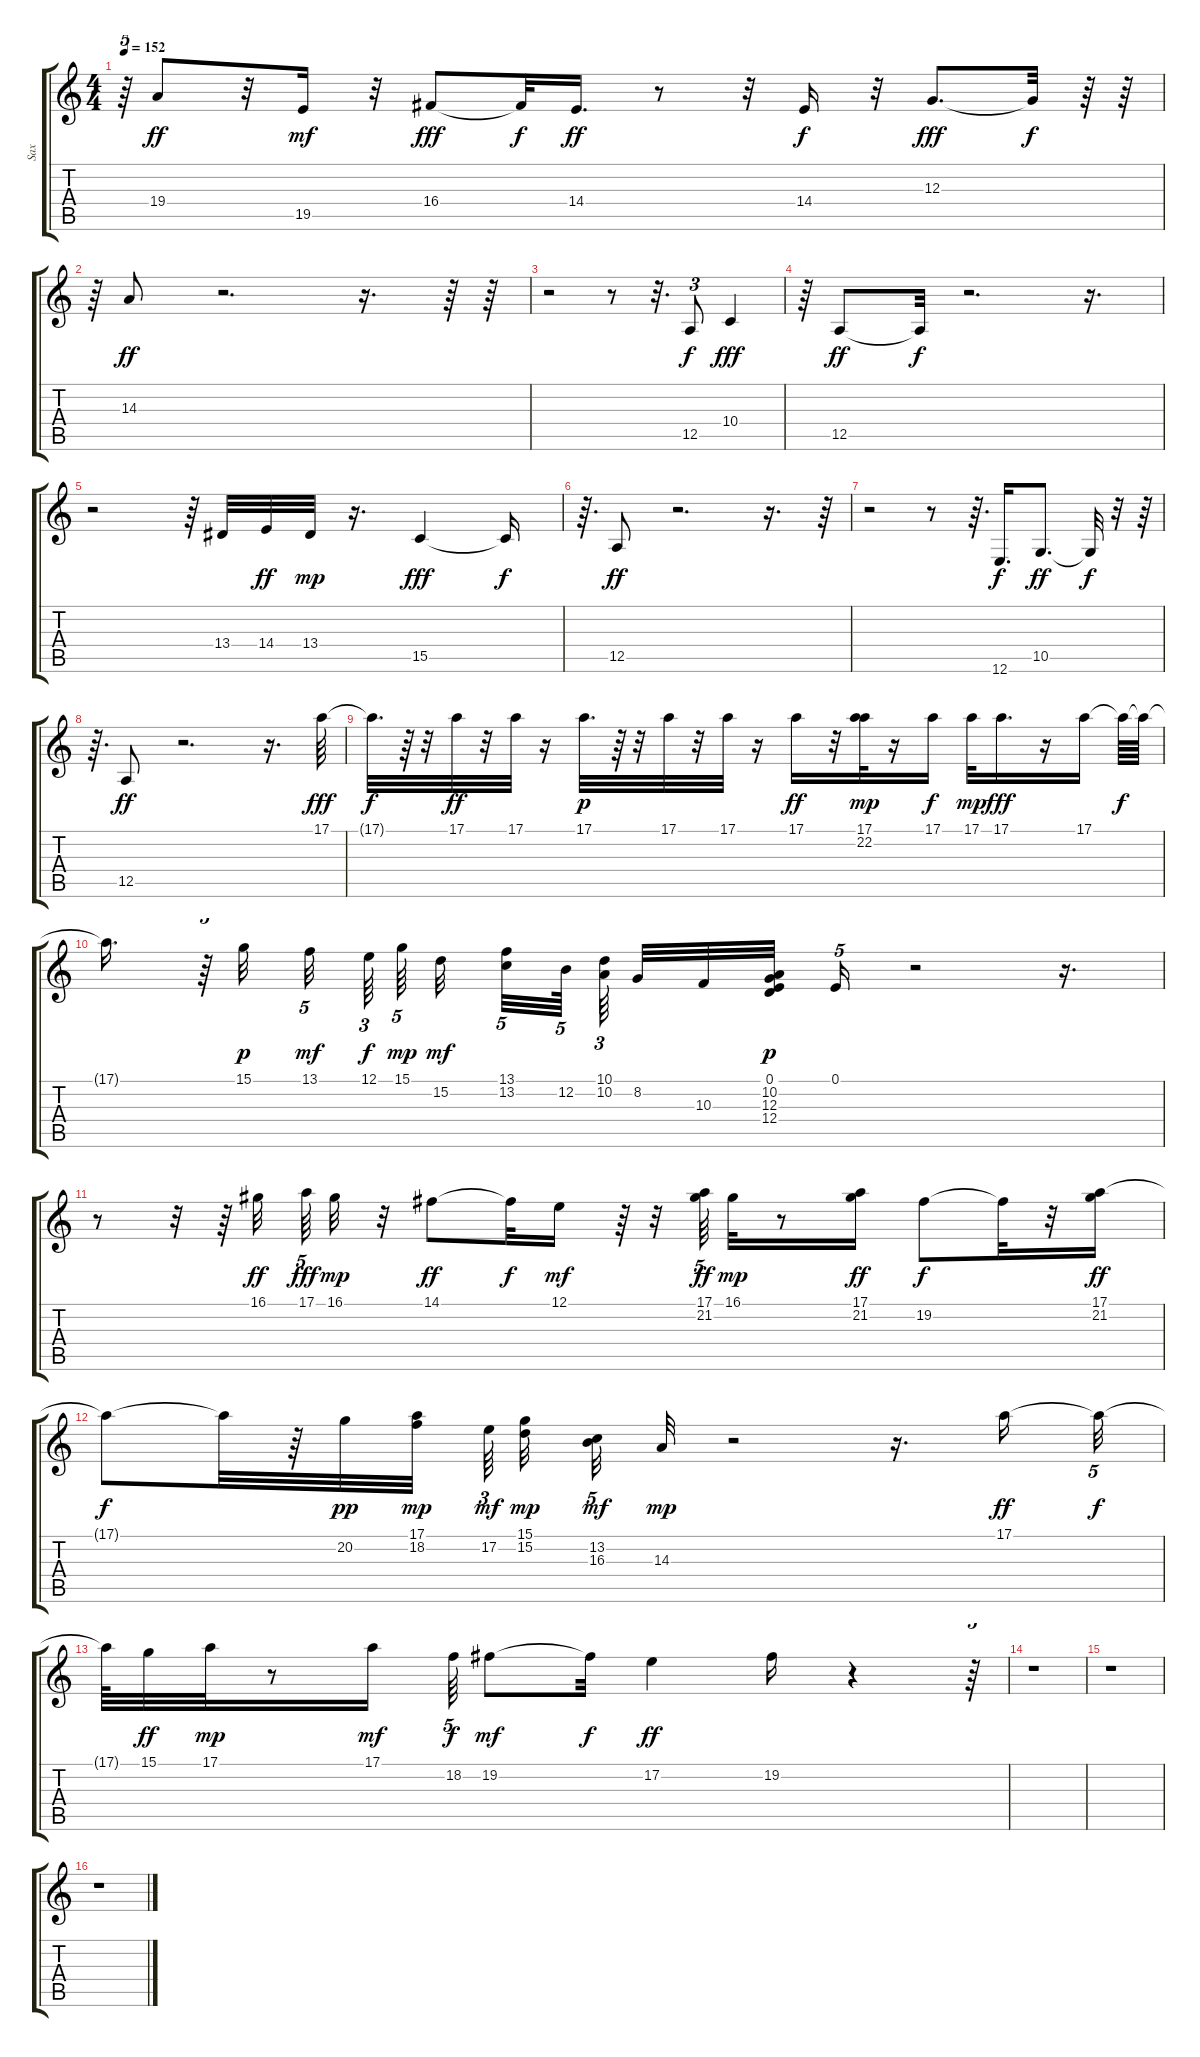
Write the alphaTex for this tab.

\track ("Sax" "Sax") {instrument altosax}
\staff {score tabs}
\tuning (E4 B3 G3 D3 A2 E2) {hide}
\ts (4 4)
\tempo 152
\clef g2
\ks c
r.64{tu (5 4) dy f} 19.4.8{dy ff} r.32 19.5.16{dy mf} r.32 16.4.8{dy fff} 16.4{t}.32{dy f} 14.4.16{d dy ff} r.8 r.32 14.4.16{dy f} r.32 12.3.8{d dy fff} 12.3{t}.32{dy f} r.64 r.64 |
r.64{tu (5 4)} 14.3.8{dy ff} r.2{d} r.16{d} r.64 r.64 |
r.2 r.8 r.32{d} 12.5.8{tu (3 2) dy f} 10.4.4{dy fff} |
r.64 12.5.8{dy ff} 12.5{t}.32{dy f} r.2{d} r.16{d} |
r.2 r.64 13.4.32 14.4.32{dy ff} 13.4.32{dy mp} r.16{d} 15.5.4{dy fff} 15.5{t}.16{dy f} |
r.64{d} 12.5.8{dy ff} r.2{d} r.16{d} r.64 |
r.2 r.8 r.64{d} 12.6.16{d dy f} 10.5.8{d dy ff} 10.5{t}.32{dy f} r.32 r.64 |
r.64{d} 12.5.8{dy ff} r.2{d} r.16{d} 17.1.64{dy fff} |
17.1{t}.32{d dy f} r.64 r.32 17.1.32{dy ff} r.32 17.1.32 r.16 17.1.32{d dy p} r.64 r.32 17.1.32 r.32 17.1.32 r.16 17.1.16{dy ff} r.32 (17.1 22.2).32{dy mp} r.16 17.1.16{dy f} 17.1.32{dy mp} 17.1.16{d dy fff} r.16 17.1.16 17.1{t}.64{dy f} 17.1{t}.64 |
17.1{t}.16{d} r.64{tu (5 4)} 15.1.32{dy p beam splitsecondary} 13.1.32{tu (5 4) dy mf} 12.1.64{tu (3 2) dy f} 15.1.64{tu (5 4) dy mp beam splitsecondary} 15.2.32{dy mf beam splitsecondary} (13.1 13.2).32{tu (5 4)} 12.2.64{tu (5 4)} (10.1 10.2).64{tu (3 2) beam splitsecondary} 8.2.32 10.3.32 (0.1 10.2 12.3 12.4).32{dy p beam splitsecondary} 0.1.16{tu (5 4)} r.2 r.16{d} |
r.8 r.32 r.64 16.1.32{dy ff beam splitsecondary} 17.1.64{tu (5 4) dy fff} 16.1.32{dy mp} r.32 14.1.8{dy ff} 14.1{t}.32{dy f} 12.1.16{dy mf} r.64 r.32 (17.1 21.2).64{tu (5 4) dy ff} 16.1.32{dy mp} r.8 (17.1 21.2).16{dy ff} 19.2.8{dy f} 19.2{t}.32 r.32 (17.1 21.2).16{dy ff} |
17.1{t}.8{dy f} 17.1{t}.32 r.64 20.2.32{dy pp} (17.1 18.2).32{dy mp beam splitsecondary} 17.2.64{tu (3 2) dy mf} (15.1 15.2).32{dy mp} (13.2 16.3).32{tu (5 4) dy mf} 14.3.32{dy mp} r.2 r.16{d} 17.1.16{dy ff} 17.1{t}.32{tu (5 4) dy f} |
17.1{t}.64 15.1.32{dy ff} 17.1.32{dy mp} r.8 17.1.16{dy mf} 18.2.64{tu (5 4) dy f} 19.2.8{dy mf} 19.2{t}.32{dy f} 17.2.4{dy ff} 19.2.16 r.4 r.64{tu (5 4)} |
r.1 |
r.1 |
r.1
